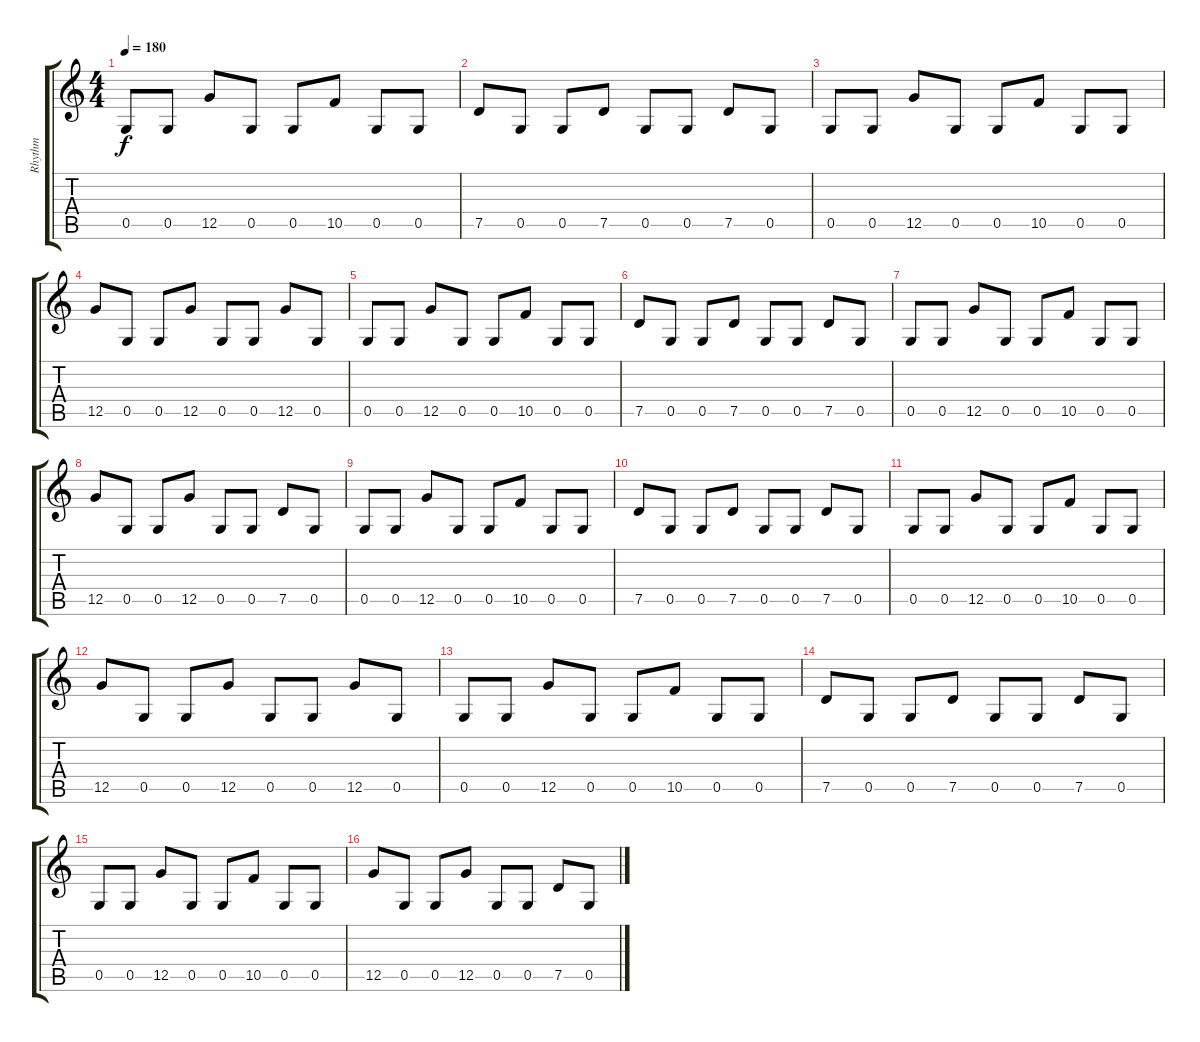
\track ("Rhythm" "Rhythm") {instrument distortionguitar}
\staff {score tabs}
\tuning (D4 A3 F3 C3 G2 D2) {hide}
\ts (4 4)
\tempo 180
\clef g2
\ks c
0.5.8{dy f} 0.5.8 12.5.8 0.5.8 0.5.8 10.5.8 0.5.8 0.5.8 |
7.5.8 0.5.8 0.5.8 7.5.8 0.5.8 0.5.8 7.5.8 0.5.8 |
0.5.8 0.5.8 12.5.8 0.5.8 0.5.8 10.5.8 0.5.8 0.5.8 |
12.5.8 0.5.8 0.5.8 12.5.8 0.5.8 0.5.8 12.5.8 0.5.8 |
0.5.8 0.5.8 12.5.8 0.5.8 0.5.8 10.5.8 0.5.8 0.5.8 |
7.5.8 0.5.8 0.5.8 7.5.8 0.5.8 0.5.8 7.5.8 0.5.8 |
0.5.8 0.5.8 12.5.8 0.5.8 0.5.8 10.5.8 0.5.8 0.5.8 |
12.5.8 0.5.8 0.5.8 12.5.8 0.5.8 0.5.8 7.5.8 0.5.8 |
0.5.8 0.5.8 12.5.8 0.5.8 0.5.8 10.5.8 0.5.8 0.5.8 |
7.5.8 0.5.8 0.5.8 7.5.8 0.5.8 0.5.8 7.5.8 0.5.8 |
0.5.8 0.5.8 12.5.8 0.5.8 0.5.8 10.5.8 0.5.8 0.5.8 |
12.5.8 0.5.8 0.5.8 12.5.8 0.5.8 0.5.8 12.5.8 0.5.8 |
0.5.8 0.5.8 12.5.8 0.5.8 0.5.8 10.5.8 0.5.8 0.5.8 |
7.5.8 0.5.8 0.5.8 7.5.8 0.5.8 0.5.8 7.5.8 0.5.8 |
0.5.8 0.5.8 12.5.8 0.5.8 0.5.8 10.5.8 0.5.8 0.5.8 |
12.5.8 0.5.8 0.5.8 12.5.8 0.5.8 0.5.8 7.5.8 0.5.8
